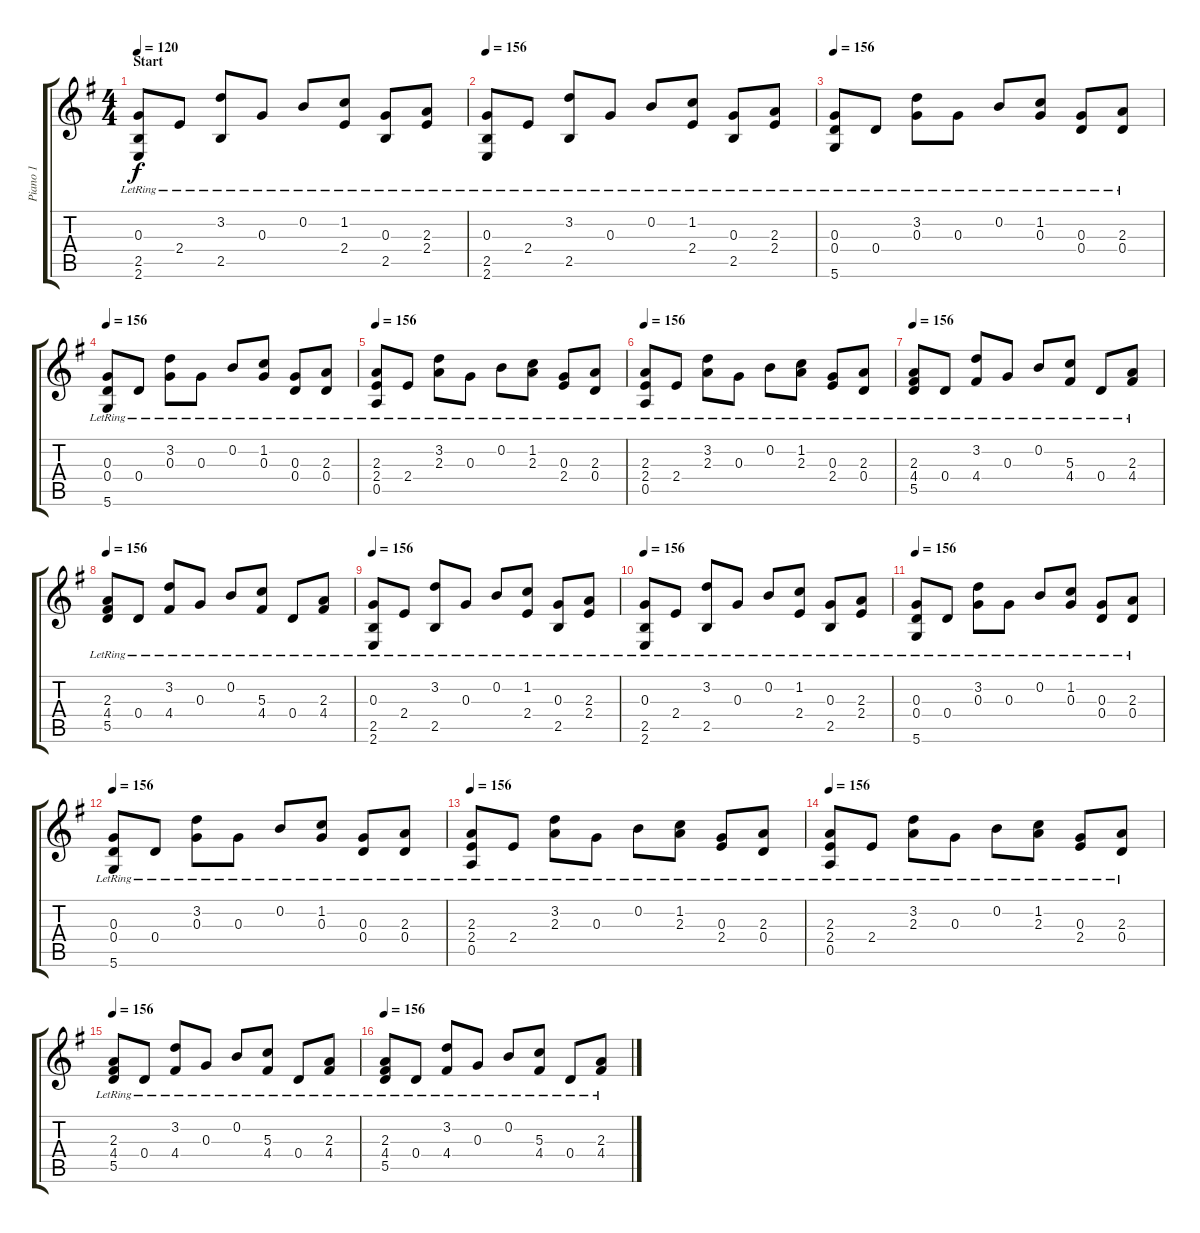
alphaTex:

\track ("Piano 1" "Piano 1") {instrument acousticgrandpiano}
\staff {score tabs}
\tuning (E5 B4 G4 D4 A3 D3) {hide}
\ts (4 4)
\section ("" "Start")
\tempo 120
\tempo 156
\tempo 120
\clef g2
\ks g
(0.3{lr} 2.5{lr} 2.6{lr}).8{dy f instrument acousticgrandpiano} 2.4{lr}.8 (3.2{lr} 2.5{lr}).8 0.3{lr}.8 0.2{lr}.8 (1.2{lr} 2.4{lr}).8 (0.3{lr} 2.5{lr}).8 (2.3{lr} 2.4{lr}).8 |
\tempo 156
(0.3{lr} 2.5{lr} 2.6{lr}).8 2.4{lr}.8 (3.2{lr} 2.5{lr}).8 0.3{lr}.8 0.2{lr}.8 (1.2{lr} 2.4{lr}).8 (0.3{lr} 2.5{lr}).8 (2.3{lr} 2.4{lr}).8 |
\tempo 156
(0.3{lr} 0.4{lr} 5.6{lr}).8 0.4{lr}.8 (3.2{lr} 0.3{lr}).8 0.3{lr}.8 0.2{lr}.8 (1.2{lr} 0.3{lr}).8 (0.3{lr} 0.4{lr}).8 (2.3{lr} 0.4{lr}).8 |
\tempo 156
(0.3{lr} 0.4{lr} 5.6{lr}).8 0.4{lr}.8 (3.2{lr} 0.3{lr}).8 0.3{lr}.8 0.2{lr}.8 (1.2{lr} 0.3{lr}).8 (0.3{lr} 0.4{lr}).8 (2.3{lr} 0.4{lr}).8 |
\tempo 156
(2.3{lr} 2.4{lr} 0.5{lr}).8 2.4{lr}.8 (3.2{lr} 2.3{lr}).8 0.3{lr}.8 0.2{lr}.8 (1.2{lr} 2.3{lr}).8 (0.3{lr} 2.4{lr}).8 (2.3{lr} 0.4{lr}).8 |
\tempo 156
(2.3{lr} 2.4{lr} 0.5{lr}).8 2.4{lr}.8 (3.2{lr} 2.3{lr}).8 0.3{lr}.8 0.2{lr}.8 (1.2{lr} 2.3{lr}).8 (0.3{lr} 2.4{lr}).8 (2.3{lr} 0.4{lr}).8 |
\tempo 156
(2.3{lr} 4.4{lr} 5.5{lr}).8 0.4{lr}.8 (3.2{lr} 4.4{lr}).8 0.3{lr}.8 0.2{lr}.8 (5.3{lr} 4.4{lr}).8 0.4{lr}.8 (2.3{lr} 4.4{lr}).8 |
\tempo 156
(2.3{lr} 4.4{lr} 5.5{lr}).8 0.4{lr}.8 (3.2{lr} 4.4{lr}).8 0.3{lr}.8 0.2{lr}.8 (5.3{lr} 4.4{lr}).8 0.4{lr}.8 (2.3{lr} 4.4{lr}).8 |
\tempo 156
(0.3{lr} 2.5{lr} 2.6{lr}).8 2.4{lr}.8 (3.2{lr} 2.5{lr}).8 0.3{lr}.8 0.2{lr}.8 (1.2{lr} 2.4{lr}).8 (0.3{lr} 2.5{lr}).8 (2.3{lr} 2.4{lr}).8 |
\tempo 156
(0.3{lr} 2.5{lr} 2.6{lr}).8 2.4{lr}.8 (3.2{lr} 2.5{lr}).8 0.3{lr}.8 0.2{lr}.8 (1.2{lr} 2.4{lr}).8 (0.3{lr} 2.5{lr}).8 (2.3{lr} 2.4{lr}).8 |
\tempo 156
(0.3{lr} 0.4{lr} 5.6{lr}).8 0.4{lr}.8 (3.2{lr} 0.3{lr}).8 0.3{lr}.8 0.2{lr}.8 (1.2{lr} 0.3{lr}).8 (0.3{lr} 0.4{lr}).8 (2.3{lr} 0.4{lr}).8 |
\tempo 156
(0.3{lr} 0.4{lr} 5.6{lr}).8 0.4{lr}.8 (3.2{lr} 0.3{lr}).8 0.3{lr}.8 0.2{lr}.8 (1.2{lr} 0.3{lr}).8 (0.3{lr} 0.4{lr}).8 (2.3{lr} 0.4{lr}).8 |
\tempo 156
(2.3{lr} 2.4{lr} 0.5{lr}).8 2.4{lr}.8 (3.2{lr} 2.3{lr}).8 0.3{lr}.8 0.2{lr}.8 (1.2{lr} 2.3{lr}).8 (0.3{lr} 2.4{lr}).8 (2.3{lr} 0.4{lr}).8 |
\tempo 156
(2.3{lr} 2.4{lr} 0.5{lr}).8 2.4{lr}.8 (3.2{lr} 2.3{lr}).8 0.3{lr}.8 0.2{lr}.8 (1.2{lr} 2.3{lr}).8 (0.3{lr} 2.4{lr}).8 (2.3{lr} 0.4{lr}).8 |
\tempo 156
(2.3{lr} 4.4{lr} 5.5{lr}).8 0.4{lr}.8 (3.2{lr} 4.4{lr}).8 0.3{lr}.8 0.2{lr}.8 (5.3{lr} 4.4{lr}).8 0.4{lr}.8 (2.3{lr} 4.4{lr}).8 |
\tempo 156
(2.3{lr} 4.4{lr} 5.5{lr}).8 0.4{lr}.8 (3.2{lr} 4.4{lr}).8 0.3{lr}.8 0.2{lr}.8 (5.3{lr} 4.4{lr}).8 0.4{lr}.8 (2.3{lr} 4.4{lr}).8
